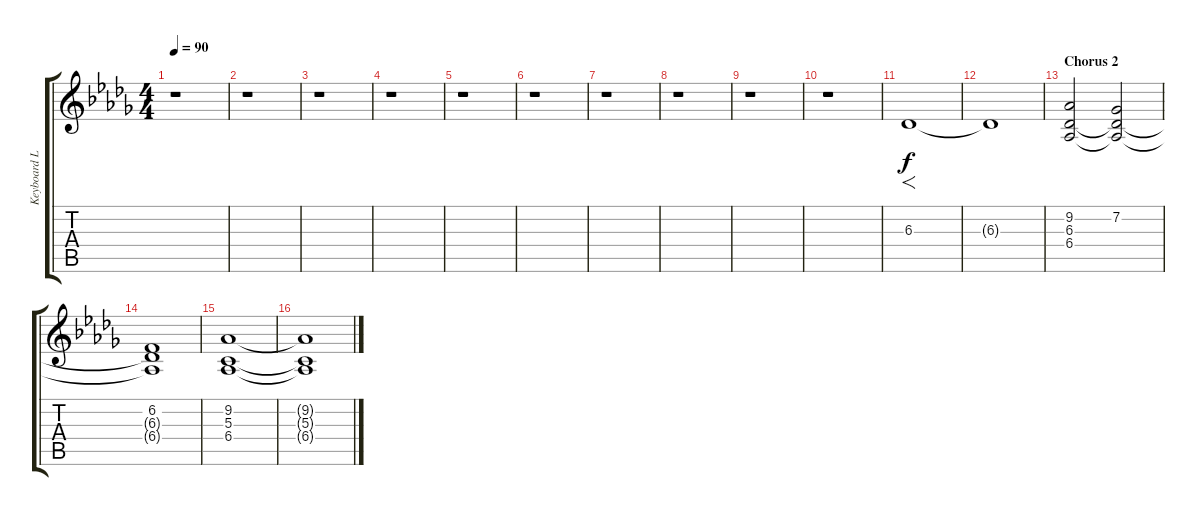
\track ("Keyboard Layer" "Keyboard L") {instrument stringensemble1}
\staff {score tabs}
\tuning (E4 B3 G3 D3 A2 E2) {hide}
\ts (4 4)
\tempo 90
\clef g2
\ks db
r.1{dy f} |
r.1 |
r.1 |
r.1 |
r.1 |
r.1 |
r.1 |
r.1 |
r.1 |
r.1 |
6.3.1{f} |
6.3{t}.1 |
\section ("" "Chorus 2")
(9.2 6.3 6.4).2 (7.2 6.3{t} 6.4{t}).2 |
(6.2 6.3{t} 6.4{t}).1 |
(9.2 5.3 6.4).1 |
(9.2{t} 5.3{t} 6.4{t}).1
